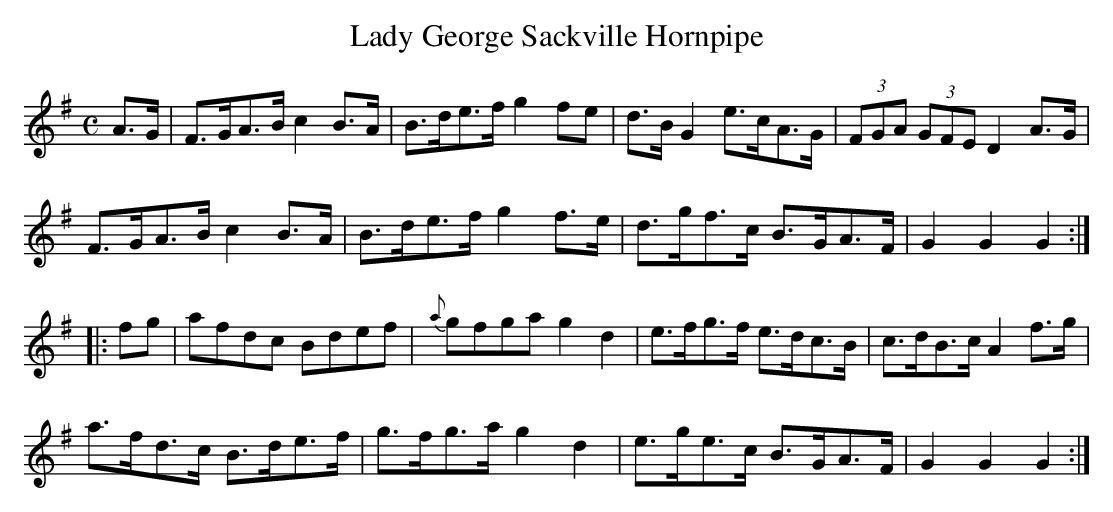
X:1
T:Lady George Sackville Hornpipe
M:C
L:1/8
K:G
A>G|F>GA>B c2 B>A|B>de>f g2 fe|d>B G2 e>cA>G|(3FGA (3GFE D2 A>G|
F>GA>B c2 B>A|B>de>f g2 f>e|d>gf>c B>GA>F|G2G2G2:|
|:fg|afdc Bdef|{a}gfga g2d2|e>fg>f e>dc>B|c>dB>c A2 f>g|
a>fd>c B>de>f|g>fg>a g2d2|e>ge>c B>GA>F|G2G2G2:|]
